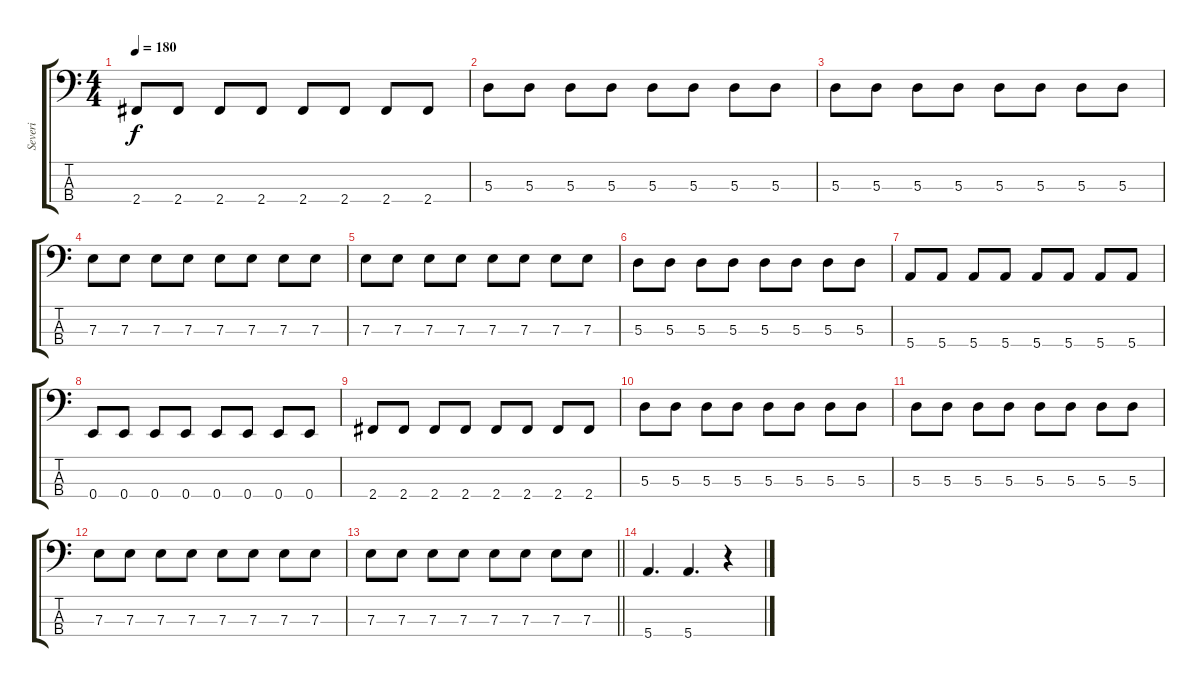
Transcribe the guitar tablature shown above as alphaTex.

\track ("Severi" "Severi") {instrument electricbassfinger}
\staff {score tabs}
\tuning (G2 D2 A1 E1) {hide}
\ts (4 4)
\tempo 180
\clef f4
\ks c
2.4.8{dy f} 2.4.8 2.4.8 2.4.8 2.4.8 2.4.8 2.4.8 2.4.8 |
5.3.8 5.3.8 5.3.8 5.3.8 5.3.8 5.3.8 5.3.8 5.3.8 |
5.3.8 5.3.8 5.3.8 5.3.8 5.3.8 5.3.8 5.3.8 5.3.8 |
7.3.8 7.3.8 7.3.8 7.3.8 7.3.8 7.3.8 7.3.8 7.3.8 |
7.3.8 7.3.8 7.3.8 7.3.8 7.3.8 7.3.8 7.3.8 7.3.8 |
5.3.8 5.3.8 5.3.8 5.3.8 5.3.8 5.3.8 5.3.8 5.3.8 |
5.4.8 5.4.8 5.4.8 5.4.8 5.4.8 5.4.8 5.4.8 5.4.8 |
0.4.8 0.4.8 0.4.8 0.4.8 0.4.8 0.4.8 0.4.8 0.4.8 |
2.4.8 2.4.8 2.4.8 2.4.8 2.4.8 2.4.8 2.4.8 2.4.8 |
5.3.8 5.3.8 5.3.8 5.3.8 5.3.8 5.3.8 5.3.8 5.3.8 |
5.3.8 5.3.8 5.3.8 5.3.8 5.3.8 5.3.8 5.3.8 5.3.8 |
7.3.8 7.3.8 7.3.8 7.3.8 7.3.8 7.3.8 7.3.8 7.3.8 |
\barLineRight lightlight
7.3.8 7.3.8 7.3.8 7.3.8 7.3.8 7.3.8 7.3.8 7.3.8 |
5.4.4{d} 5.4.4{d} r.4
